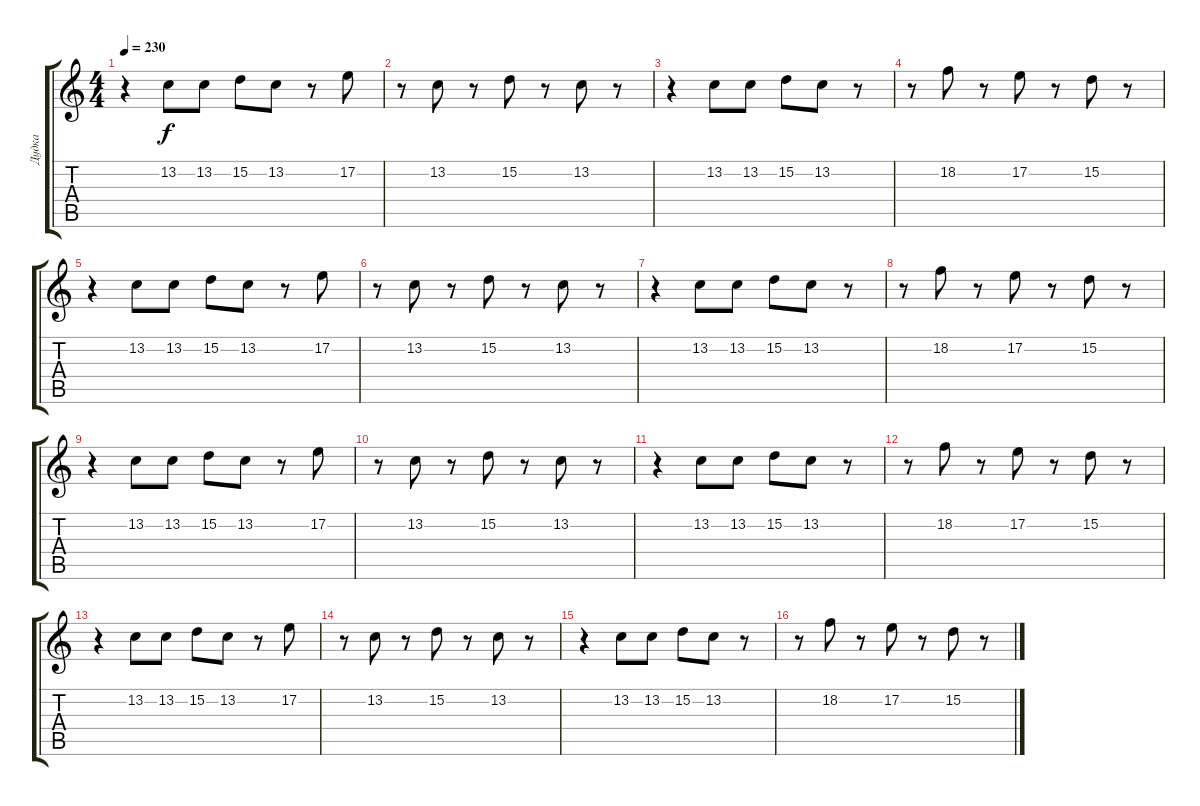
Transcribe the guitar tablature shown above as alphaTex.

\track ("Дудка" "Дудка") {instrument trombone}
\staff {score tabs}
\tuning (E4 B3 G3 D3 A2 E2) {hide}
\ts (4 4)
\tempo 230
\clef g2
\ks c
r.4{dy f} 13.2.8 13.2.8 15.2.8 13.2.8 r.8 17.2.8 |
r.8 13.2.8 r.8 15.2.8 r.8 13.2.8 r.8 |
r.4 13.2.8 13.2.8 15.2.8 13.2.8 r.8 |
r.8 18.2.8 r.8 17.2.8 r.8 15.2.8 r.8 |
r.4 13.2.8 13.2.8 15.2.8 13.2.8 r.8 17.2.8 |
r.8 13.2.8 r.8 15.2.8 r.8 13.2.8 r.8 |
r.4 13.2.8 13.2.8 15.2.8 13.2.8 r.8 |
r.8 18.2.8 r.8 17.2.8 r.8 15.2.8 r.8 |
r.4 13.2.8 13.2.8 15.2.8 13.2.8 r.8 17.2.8 |
r.8 13.2.8 r.8 15.2.8 r.8 13.2.8 r.8 |
r.4 13.2.8 13.2.8 15.2.8 13.2.8 r.8 |
r.8 18.2.8 r.8 17.2.8 r.8 15.2.8 r.8 |
r.4 13.2.8 13.2.8 15.2.8 13.2.8 r.8 17.2.8 |
r.8 13.2.8 r.8 15.2.8 r.8 13.2.8 r.8 |
r.4 13.2.8 13.2.8 15.2.8 13.2.8 r.8 |
r.8 18.2.8 r.8 17.2.8 r.8 15.2.8 r.8
